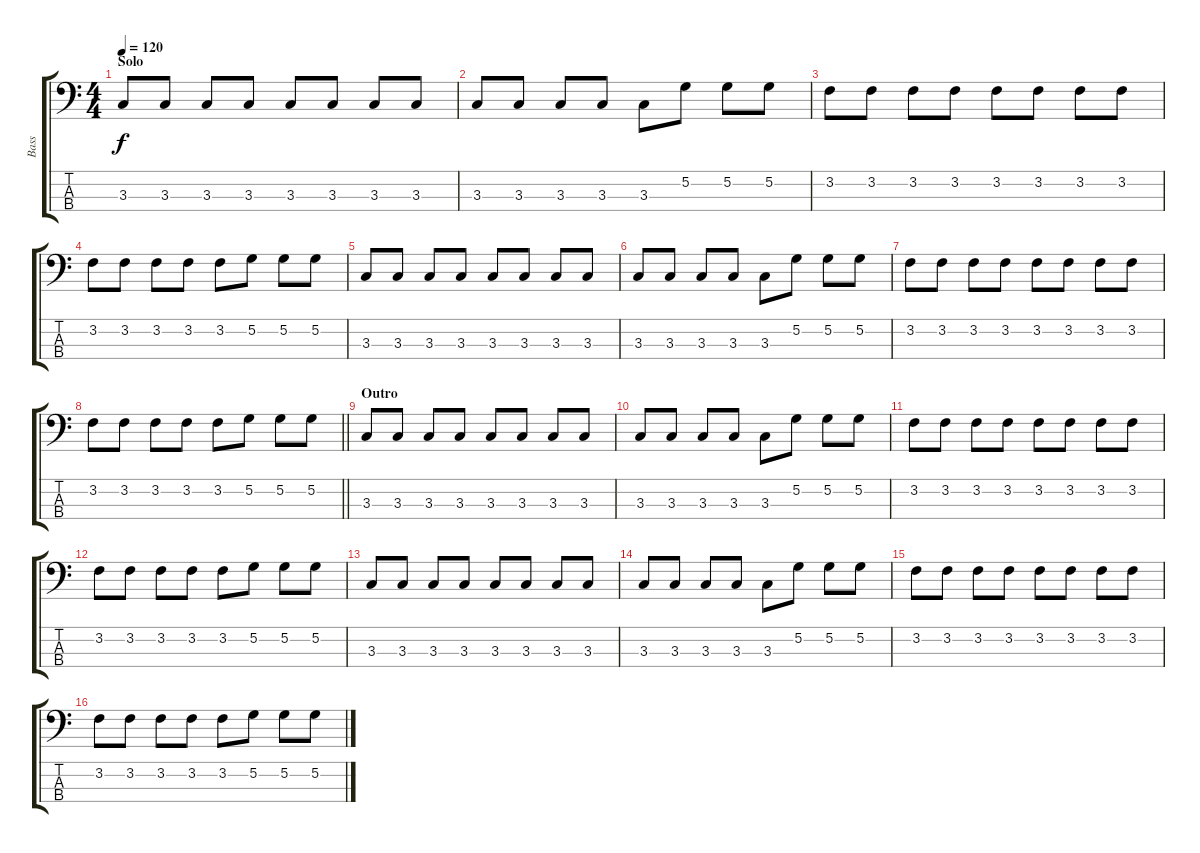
\track ("Bass" "Bass") {instrument electricbassfinger}
\staff {score tabs}
\tuning (G2 D2 A1 E1) {hide}
\ts (4 4)
\section ("" "Solo")
\tempo 120
\clef f4
\ks c
3.3.8{dy f} 3.3.8 3.3.8 3.3.8 3.3.8 3.3.8 3.3.8 3.3.8 |
3.3.8 3.3.8 3.3.8 3.3.8 3.3.8 5.2.8 5.2.8 5.2.8 |
3.2.8 3.2.8 3.2.8 3.2.8 3.2.8 3.2.8 3.2.8 3.2.8 |
3.2.8 3.2.8 3.2.8 3.2.8 3.2.8 5.2.8 5.2.8 5.2.8 |
3.3.8 3.3.8 3.3.8 3.3.8 3.3.8 3.3.8 3.3.8 3.3.8 |
3.3.8 3.3.8 3.3.8 3.3.8 3.3.8 5.2.8 5.2.8 5.2.8 |
3.2.8 3.2.8 3.2.8 3.2.8 3.2.8 3.2.8 3.2.8 3.2.8 |
\barLineRight lightlight
3.2.8 3.2.8 3.2.8 3.2.8 3.2.8 5.2.8 5.2.8 5.2.8 |
\section ("" "Outro")
3.3.8{volume 10} 3.3.8 3.3.8 3.3.8 3.3.8 3.3.8 3.3.8 3.3.8 |
3.3.8 3.3.8 3.3.8 3.3.8 3.3.8 5.2.8 5.2.8 5.2.8 |
3.2.8 3.2.8 3.2.8 3.2.8 3.2.8 3.2.8 3.2.8 3.2.8 |
3.2.8 3.2.8 3.2.8 3.2.8 3.2.8 5.2.8 5.2.8 5.2.8 |
3.3.8 3.3.8 3.3.8 3.3.8 3.3.8 3.3.8 3.3.8 3.3.8 |
3.3.8 3.3.8 3.3.8 3.3.8 3.3.8 5.2.8 5.2.8 5.2.8 |
3.2.8 3.2.8 3.2.8 3.2.8 3.2.8 3.2.8 3.2.8 3.2.8 |
3.2.8 3.2.8 3.2.8 3.2.8 3.2.8 5.2.8 5.2.8 5.2.8
